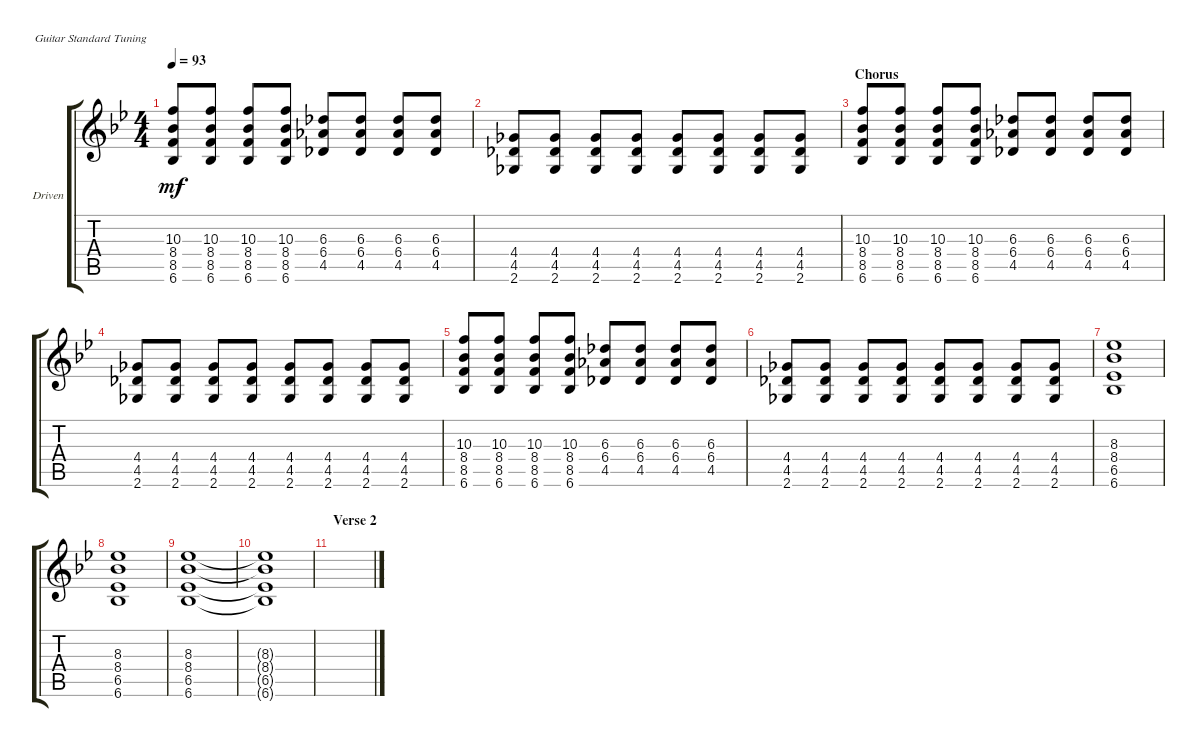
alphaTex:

\defaultSystemsLayout 4
\bracketExtendMode groupsimilarinstruments
\firstSystemTrackNameOrientation horizontal
\otherSystemsTrackNameOrientation horizontal
\track ("Driven" "Driven") {instrument overdrivenguitar}
\staff {score tabs}
\tuning (E4 B3 G3 D3 A2 E2)
\ts (4 4)
\tempo 93
\clef g2
\ks bb
(10.3 8.4 8.5 6.6).8{dy mf} (10.3 8.4 8.5 6.6).8 (10.3 8.4 8.5 6.6).8 (10.3 8.4 8.5 6.6).8 (6.3 6.4 4.5).8 (4.5 6.4 6.3).8 (6.3 6.4 4.5).8 (4.5 6.4 6.3).8 |
(4.4 4.5 2.6).8 (4.4 4.5 2.6).8 (4.4 4.5 2.6).8 (4.4 4.5 2.6).8 (4.4 4.5 2.6).8 (4.4 4.5 2.6).8 (4.4 4.5 2.6).8 (4.4 4.5 2.6).8 |
\section ("" "Chorus")
(10.3 8.4 8.5 6.6).8 (10.3 8.4 8.5 6.6).8 (10.3 8.4 8.5 6.6).8 (10.3 8.4 8.5 6.6).8 (6.3 6.4 4.5).8 (4.5 6.4 6.3).8 (6.3 6.4 4.5).8 (4.5 6.4 6.3).8 |
(4.4 4.5 2.6).8 (4.4 4.5 2.6).8 (4.4 4.5 2.6).8 (4.4 4.5 2.6).8 (4.4 4.5 2.6).8 (4.4 4.5 2.6).8 (4.4 4.5 2.6).8 (4.4 4.5 2.6).8 |
(10.3 8.4 8.5 6.6).8 (10.3 8.4 8.5 6.6).8 (10.3 8.4 8.5 6.6).8 (10.3 8.4 8.5 6.6).8 (6.3 6.4 4.5).8 (4.5 6.4 6.3).8 (6.3 6.4 4.5).8 (4.5 6.4 6.3).8 |
(4.4 4.5 2.6).8 (4.4 4.5 2.6).8 (4.4 4.5 2.6).8 (4.4 4.5 2.6).8 (4.4 4.5 2.6).8 (4.4 4.5 2.6).8 (4.4 4.5 2.6).8 (4.4 4.5 2.6).8 |
(8.3 8.4 6.5 6.6).1 |
(8.3 8.4 6.5 6.6).1 |
(8.3 8.4 6.5 6.6).1 |
(8.3{t} 8.4{t} 6.5{t} 6.6{t}).1 |
\section ("" "Verse 2")
